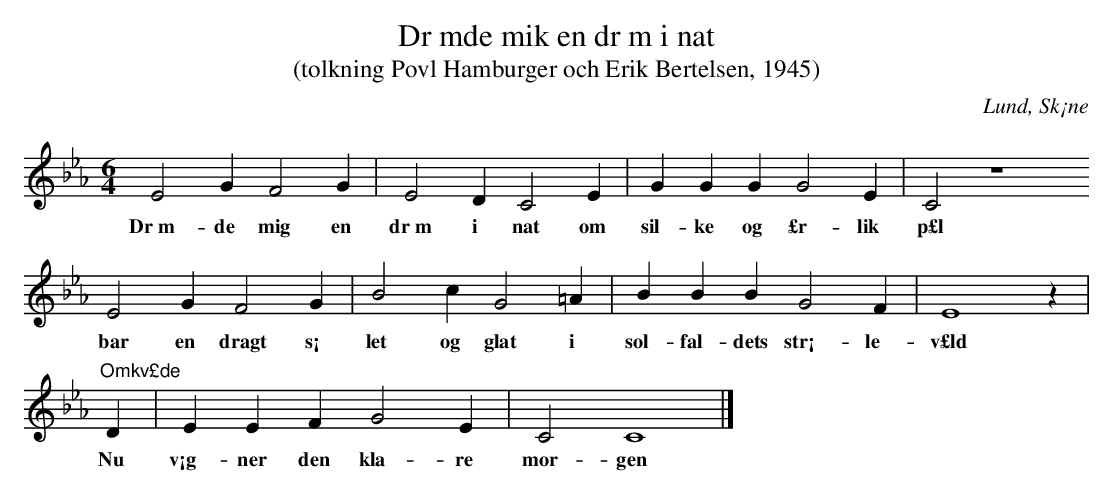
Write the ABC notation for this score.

X:1
T:Dr mde mik en dr m i nat
T:(tolkning Povl Hamburger och Erik Bertelsen, 1945)
O:Lund, Sk¡ne
M:6/4
L:1/4
K:Eb
E2 G F2 G | E2 D C2 E | G G G G2 E | C2 z4
w:Dr m-de mig en|dr m i nat om|sil-ke og £r-lik|p£l
E2 G F2 G | B2 c G2 =A | B B B G2 F | E4 z |
w:bar en dragt s¡|let og glat i|sol-fal-dets str¡-le-v£ld
"Omkv£de"D | E E F G2 E | C2 C4 |]
w:Nu|v¡g-ner den kla-re| mor-gen
